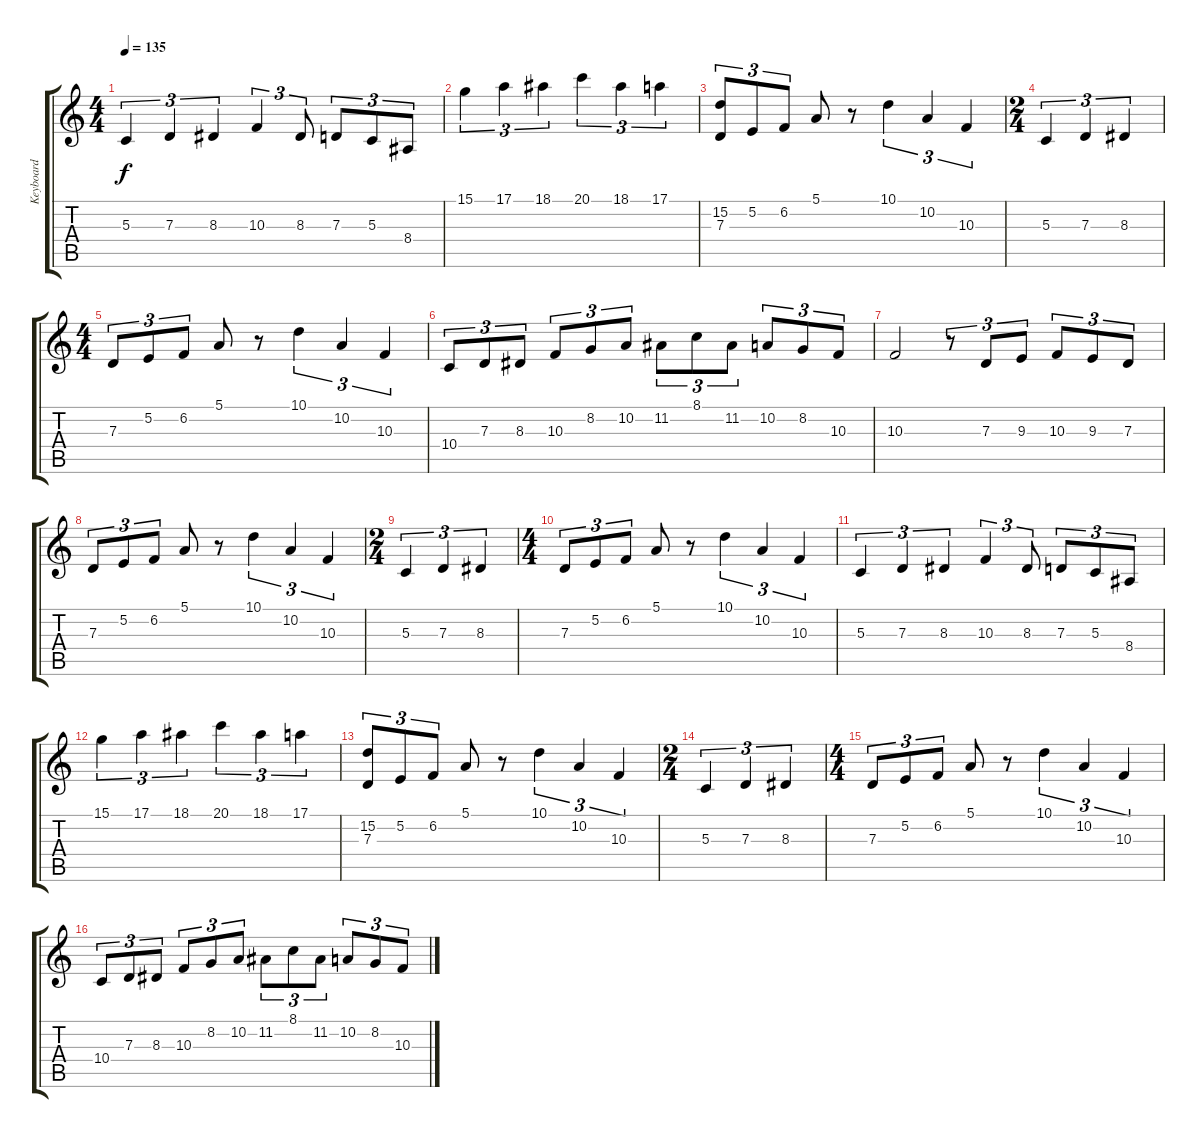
\track ("Keyboard" "Keyboard") {instrument harpsichord}
\staff {score tabs}
\tuning (E4 B3 G3 D3 A2 E2) {hide}
\ts (4 4)
\tempo 135
\clef g2
\ks c
5.3.4{tu (3 2) dy f} 7.3.4{tu (3 2)} 8.3.4{tu (3 2)} 10.3.4{tu (3 2)} 8.3.8{tu (3 2)} 7.3.8{tu (3 2)} 5.3.8{tu (3 2)} 8.4.8{tu (3 2)} |
15.1.4{tu (3 2)} 17.1.4{tu (3 2)} 18.1.4{tu (3 2)} 20.1.4{tu (3 2)} 18.1.4{tu (3 2)} 17.1.4{tu (3 2)} |
(15.2 7.3).8{tu (3 2)} 5.2.8{tu (3 2)} 6.2.8{tu (3 2)} 5.1.8 r.8 10.1.4{tu (3 2)} 10.2.4{tu (3 2)} 10.3.4{tu (3 2)} |
\ts (2 4)
5.3.4{tu (3 2)} 7.3.4{tu (3 2)} 8.3.4{tu (3 2)} |
\ts (4 4)
7.3.8{tu (3 2)} 5.2.8{tu (3 2)} 6.2.8{tu (3 2)} 5.1.8 r.8 10.1.4{tu (3 2)} 10.2.4{tu (3 2)} 10.3.4{tu (3 2)} |
10.4.8{tu (3 2)} 7.3.8{tu (3 2)} 8.3.8{tu (3 2)} 10.3.8{tu (3 2)} 8.2.8{tu (3 2)} 10.2.8{tu (3 2)} 11.2.8{tu (3 2)} 8.1.8{tu (3 2)} 11.2.8{tu (3 2)} 10.2.8{tu (3 2)} 8.2.8{tu (3 2)} 10.3.8{tu (3 2)} |
10.3.2 r.8{tu (3 2)} 7.3.8{tu (3 2)} 9.3.8{tu (3 2)} 10.3.8{tu (3 2)} 9.3.8{tu (3 2)} 7.3.8{tu (3 2)} |
7.3.8{tu (3 2)} 5.2.8{tu (3 2)} 6.2.8{tu (3 2)} 5.1.8 r.8 10.1.4{tu (3 2)} 10.2.4{tu (3 2)} 10.3.4{tu (3 2)} |
\ts (2 4)
5.3.4{tu (3 2)} 7.3.4{tu (3 2)} 8.3.4{tu (3 2)} |
\ts (4 4)
7.3.8{tu (3 2)} 5.2.8{tu (3 2)} 6.2.8{tu (3 2)} 5.1.8 r.8 10.1.4{tu (3 2)} 10.2.4{tu (3 2)} 10.3.4{tu (3 2)} |
5.3.4{tu (3 2)} 7.3.4{tu (3 2)} 8.3.4{tu (3 2)} 10.3.4{tu (3 2)} 8.3.8{tu (3 2)} 7.3.8{tu (3 2)} 5.3.8{tu (3 2)} 8.4.8{tu (3 2)} |
15.1.4{tu (3 2)} 17.1.4{tu (3 2)} 18.1.4{tu (3 2)} 20.1.4{tu (3 2)} 18.1.4{tu (3 2)} 17.1.4{tu (3 2)} |
(15.2 7.3).8{tu (3 2)} 5.2.8{tu (3 2)} 6.2.8{tu (3 2)} 5.1.8 r.8 10.1.4{tu (3 2)} 10.2.4{tu (3 2)} 10.3.4{tu (3 2)} |
\ts (2 4)
5.3.4{tu (3 2)} 7.3.4{tu (3 2)} 8.3.4{tu (3 2)} |
\ts (4 4)
7.3.8{tu (3 2)} 5.2.8{tu (3 2)} 6.2.8{tu (3 2)} 5.1.8 r.8 10.1.4{tu (3 2)} 10.2.4{tu (3 2)} 10.3.4{tu (3 2)} |
10.4.8{tu (3 2)} 7.3.8{tu (3 2)} 8.3.8{tu (3 2)} 10.3.8{tu (3 2)} 8.2.8{tu (3 2)} 10.2.8{tu (3 2)} 11.2.8{tu (3 2)} 8.1.8{tu (3 2)} 11.2.8{tu (3 2)} 10.2.8{tu (3 2)} 8.2.8{tu (3 2)} 10.3.8{tu (3 2)}
